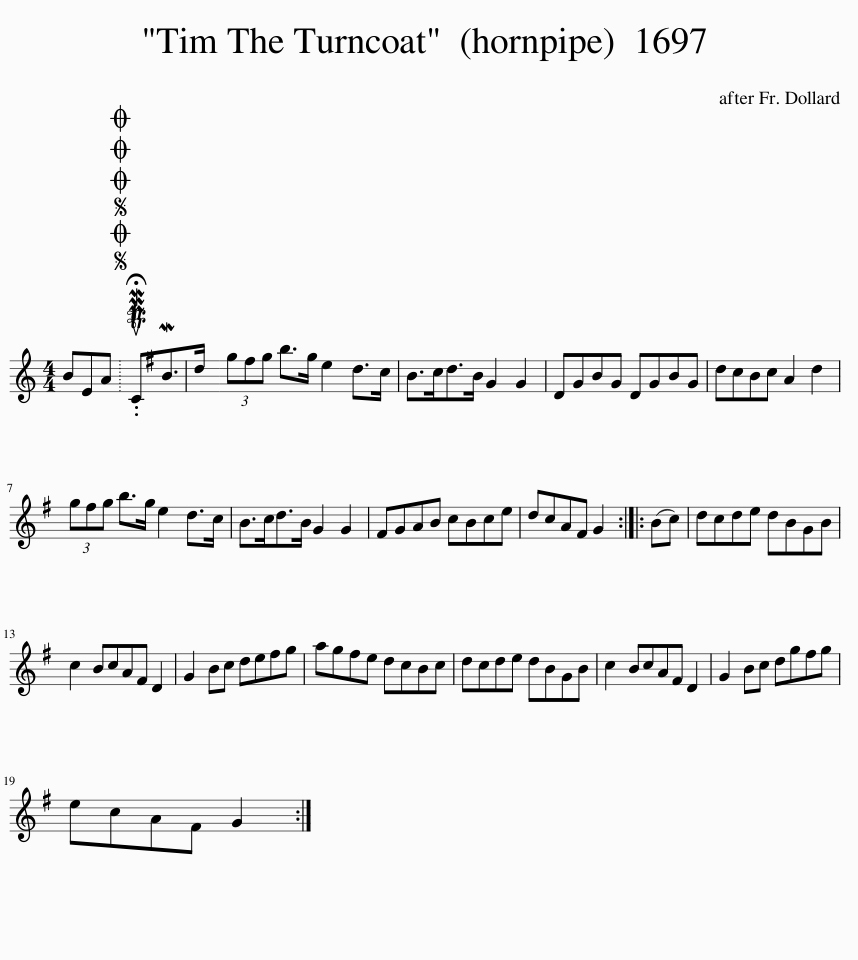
X:1
L:1/8
M:4/4
I:linebreak $
K:C
V:1 treble
V:1
 BEA |SOSOOO .!fermata!PMTuCMB>d | (3g^fg b>g e2 d>c | B>cd>B G2 G2 | DGBG DGBG | %5
 dcBc A2 d2 |$ (3g^fg b>g e2 d>c | B>cd>B G2 G2 | ^FGAB cBce | dcA^F G2 :: %10
 (Bc) | dcde dBGB |$ c2 BcA^F D2 | G2 Bc de^fg | ag^fe dcBc | %15
 dcde dBGB | c2 BcA^F D2 | G2 Bc dg^fg |$ ecA^F G2 :| %19
